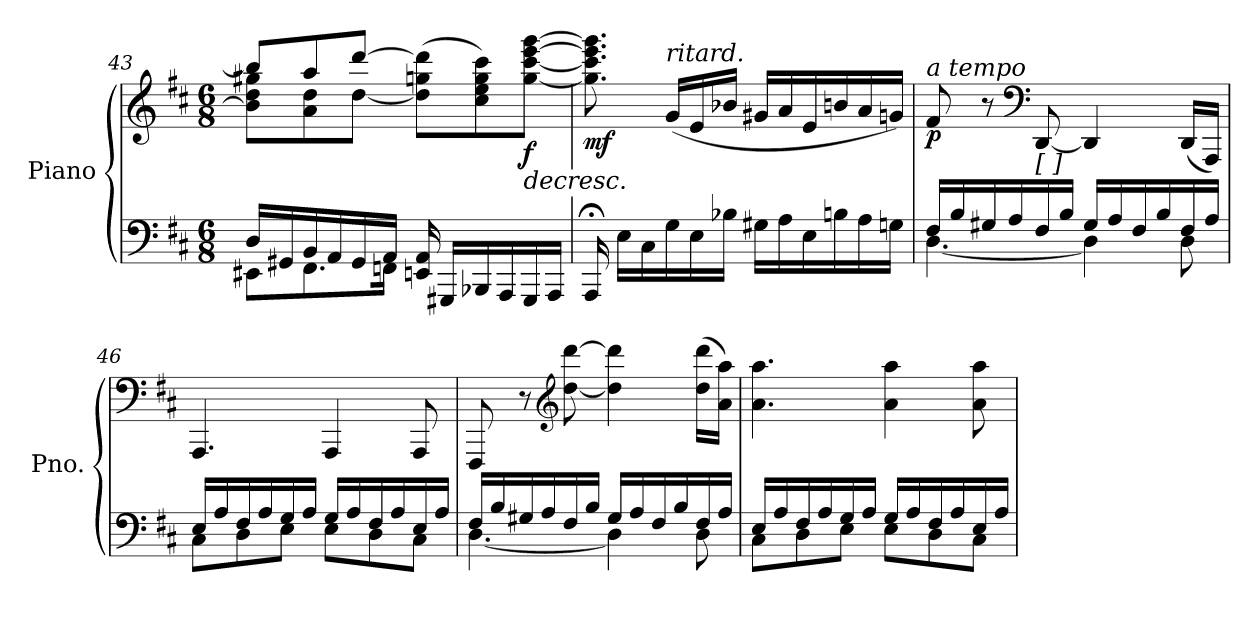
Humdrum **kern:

**kern	**kern	**dynam
*part1	*part1	*part1
*staff2	*staff1	*staff1/2
*I"Piano	*	*
*I'Pno.	*	*
*clefF4	*clefG2	*
*k[f#c#]	*k[f#c#]	*
*M6/8	*M6/8	*
=43	=43	=43
*^	*^	*
16D/LL	8EE#X\L	8bb/L]	8b\] 8dd\ 8gg#X\L	.
16GG#X/	.	.	.	.
16BB/	8.FF#\	8aa/	8a\ 8dd\	.
16AA/	.	.	.	.
16GG#/	.	[8ddd/J	[8dd\J	.
16AA/JJ	16FFn\Jk	.	.	.
16EEn/ 16AA/	4.ryy	(>8dd\] 8ggn\ 8ddd\]L	4.ryy	.
16GGG#X/LL	.	.	.	.
16BBB-X/	.	8cc#\ 8ee\ 8gg\ 8ccc#\)	.	.
16AAA/	.	.	.	.
!	!	!	!	!LO:HP:b
!	!	!	!	!LO:DY:n=1:b
16GGG#/	.	[8gg\ [8ccc#\ [8eee\ [8ggg\J	.	> f
16AAA/JJ	.	.	.	.
*v	*v	*	*	*
*	*v	*v	*
!!LO:LB:g=z
=44	=44	=44
!	!	!LO:DY:b
16AAA;</	8.gg\] 8.ccc#\] 8.eee\] 8.ggg\]	mf
16E\LL	.	.
16C#\	.	.
*	*MM42	*
!	!LO:TX:a:i:t=ritard.	!
16G\	(<16g/LL	.
16E\	16e/	.
*	*MM41	*
16B-X\JJ	16b-X/JJ	.
16G#X\LL	16g#X/LL	.
*	*MM40	*
16A\	16a/	.
16E\	16e/	.
*	*MM36	*
16Bn\	16bn/	.
*	*MM31	*
16A\	16a/	.
16Gn\JJ	16gn/JJ)	.
.	.	]
!!LO:LB:g=z
=45	=45	=45
*	*MM46	*
*^	*	*
!	!	!LO:TX:a:i:t=a tempo	!
!	!	!	!LO:DY:b
16F#/LL	[4.D\	8f#/	p
16B/	.	.	.
16G#X/	.	8r	.
16A/	.	.	.
*	*	*clefF4	*
!	!	!LO:TX:b:i:t=[  ]	!
16F#/	.	[8DD/	.
16B/JJ	.	.	.
16G#/LL	4D\]	4DD/]	.
16A/	.	.	.
16F#/	.	.	.
16B/	.	.	.
16F#/	8D\	(<16DD/LL	.
16A/JJ	.	16AAA/JJ)	.
=46	=46	=46	=46
16E/LL	8C#\L	4.AAA/	.
16A/	.	.	.
16F#/	8D\	.	.
16A/	.	.	.
16G/	8E\J	.	.
16A/JJ	.	.	.
16G/LL	8E\L	4AAA/	.
16A/	.	.	.
16F#/	8D\	.	.
16A/	.	.	.
16E/	8C#\J	8AAA/	.
16A/JJ	.	.	.
=47	=47	=47	=47
16F#/LL	[4.D\	8FFF#/	.
16B/	.	.	.
16G#X/	.	8r	.
16A/	.	.	.
*	*	*clefG2	*
16F#/	.	[8dd\ [8ddd\	.
16B/JJ	.	.	.
16G#/LL	4D\]	4dd\] 4ddd\]	.
16A/	.	.	.
16F#/	.	.	.
16B/	.	.	.
16F#/	8D\	(>16dd\ 16ddd\LL	.
16A/JJ	.	16a\ 16aa\JJ)	.
!!LO:LB:g=z
=48	=48	=48	=48
16E/LL	8C#\L	4.a\ 4.aa\	.
16A/	.	.	.
16F#/	8D\	.	.
16A/	.	.	.
16G/	8E\J	.	.
16A/JJ	.	.	.
16G/LL	8E\L	4a\ 4aa\	.
16A/	.	.	.
16F#/	8D\	.	.
16A/	.	.	.
*	*	*MM44	*
16E/	8C#\J	8a\ 8aa\	.
16A/JJ	.	.	.
*v	*v	*	*
=	=	=
*-	*-	*-
